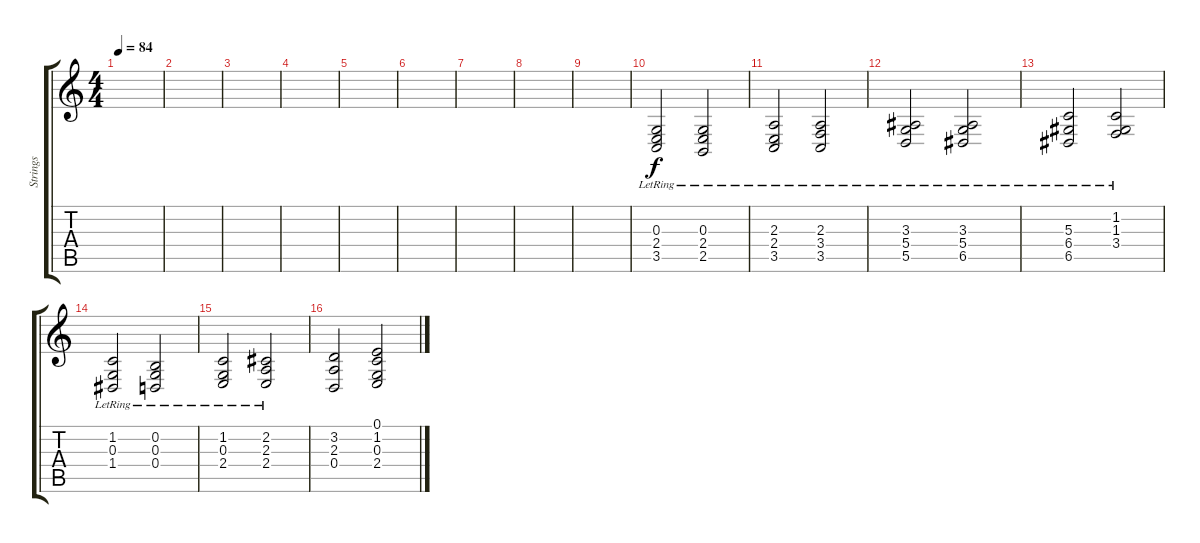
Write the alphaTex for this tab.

\track ("Strings" "Strings") {instrument stringensemble2}
\staff {score tabs}
\tuning (E4 B3 G3 D3 A2 E2) {hide}
\ts (4 4)
\tempo 84
\clef g2
\ks c
|
|
|
|
|
|
|
|
|
(0.3{lr} 2.4{lr} 3.5{lr}).2 (0.3{lr} 2.4{lr} 2.5{lr}).2 |
(2.3{lr} 2.4{lr} 3.5{lr}).2 (2.3{lr} 3.4{lr} 3.5{lr}).2 |
(3.3{lr} 5.4{lr} 5.5{lr}).2 (3.3{lr} 5.4{lr} 6.5{lr}).2 |
(5.3{lr} 6.4{lr} 6.5{lr}).2 (1.2{lr} 1.3{lr} 3.4{lr}).2 |
(1.2{lr} 0.3{lr} 1.4{lr}).2 (0.2{lr} 0.3{lr} 0.4{lr}).2 |
(1.2{lr} 0.3{lr} 2.4{lr}).2 (2.2{lr} 2.3{lr} 2.4{lr}).2 |
(3.2 2.3 0.4).2 (0.1 1.2 0.3 2.4).2
